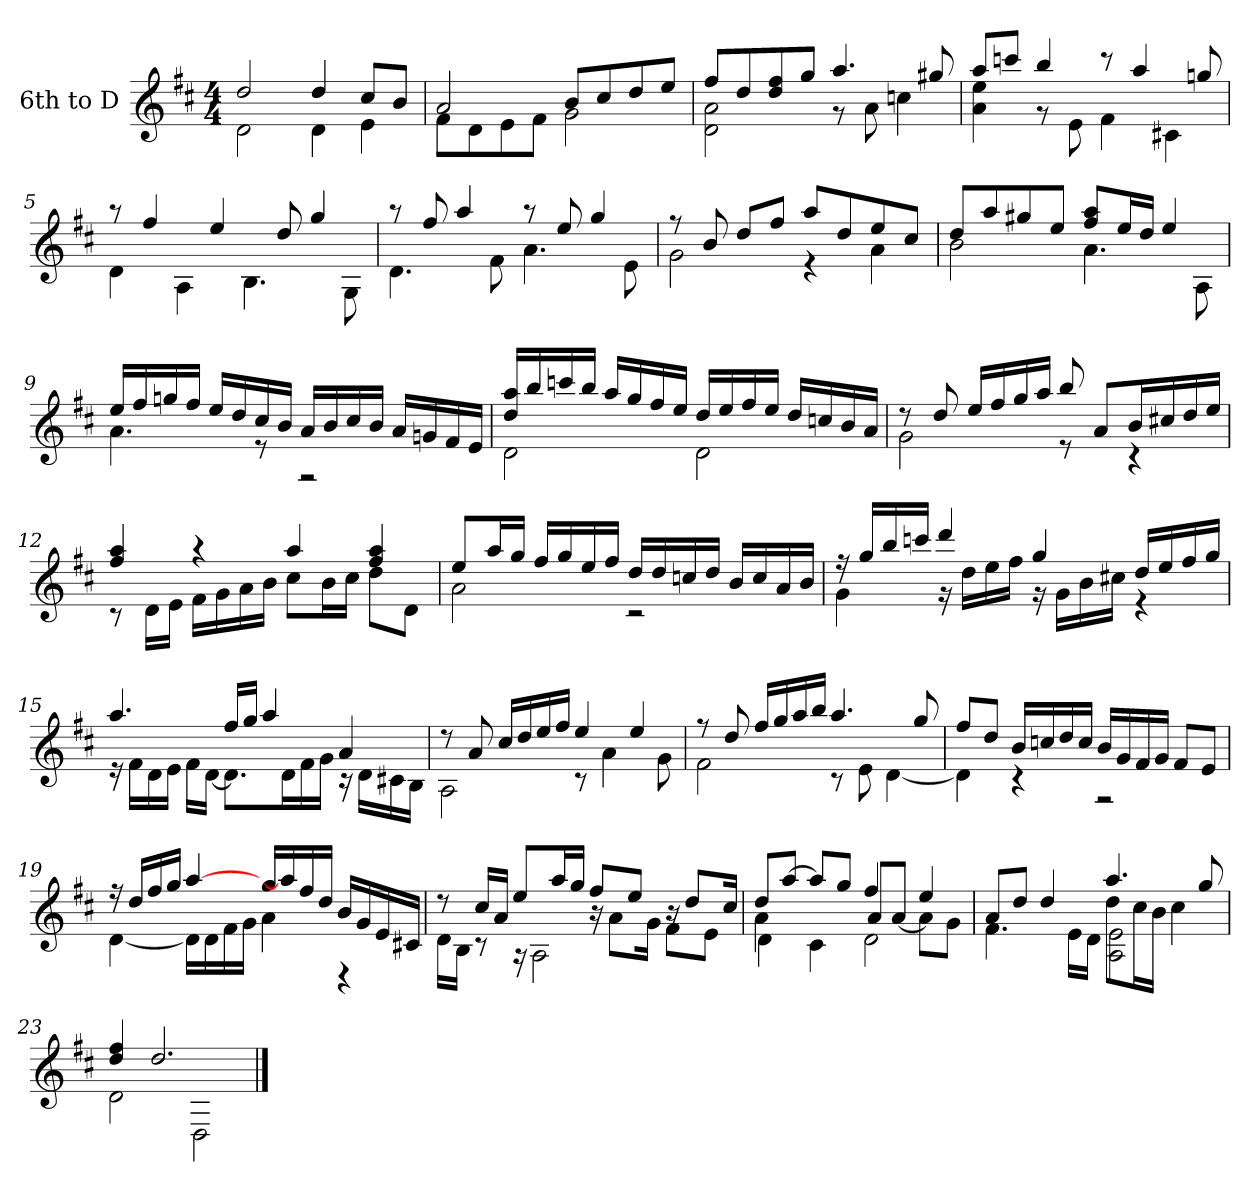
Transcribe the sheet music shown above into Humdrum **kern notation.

**kern
*part1
*staff1
*I"6th to D
!!LO:PB:g=z
*clefG2
*ITrd7c12
*k[f#c#]
*D:
*M4/4
*MM72
=1
*^
2di/	2Di\
4di/	4Di\
8c#i/L	4Ei\
8Bi/J	.
=2	=2
2Ai/	8F#i\L
.	8Di\
.	8Ei\
.	8F#i\J
8Bi/L	2Gi\
8c#i/	.
8di/	.
8ei/J	.
=3	=3
8f#i/L	2Di\ 2Ai
8di/	.
8di/ 8f#i	.
8gi/J	.
4.ai/	8r
.	8Ai\
.	4cni\
8g#Xi/	.
=4	=4
8ai/L	4Ai\ 4ei
8ccni/J	.
4bi/	8r
.	8Ei\
8r	4F#i\
4ai/	.
.	4C#Xi\
8gni/	.
!!LO:LB:g=z	!!
=5	=5
8r	4Di\
4f#i/	.
.	4AAi\
4ei/	.
.	4.BBi\
8di/	.
4gi/	.
.	8GGi\
=6	=6
8r	4.Di\
8f#i/	.
4ai/	.
.	8F#i\
8r	4.Ai\
8ei/	.
4gi/	.
.	8Ei\
=7	=7
8r	2Gi\
8Bi/	.
8di/L	.
8f#i/J	.
8ai/L	4r
8di/	.
8ei/	4Ai\
8c#i/J	.
=8	=8
8di/L	2Bi\
8ai/	.
8g#Xi/	.
8ei/J	.
8f#i/ 8aiL	4.Ai\
16ei/L	.
16di/JJ	.
4ei/	.
.	8AAi\
!!LO:LB:g=z	!!
=9	=9
16ei/LL	4.Ai\
16f#i/	.
16gni/	.
16f#i/JJ	.
16ei/LL	.
16di/	.
16c#i/	8r
16Bi/JJ	.
16Ai/LL	2r
16Bi/	.
16c#i/	.
16Bi/JJ	.
16Ai/LL	.
16Gni/	.
16F#i/	.
16Ei/JJ	.
=10	=10
16di/ 16aiLL	2Di\
16bi/	.
16ccni/	.
16bi/JJ	.
16ai/LL	.
16gi/	.
16f#i/	.
16ei/JJ	.
16di/LL	2Di\
16ei/	.
16f#i/	.
16ei/JJ	.
16di/LL	.
16cni/	.
16Bi/	.
16Ai/JJ	.
=11	=11
8r	2Gi\
8di/	.
16ei/LL	.
16f#i/	.
16gi/	.
16ai/JJ	.
8bi/	8r
8Ai/L	8ryy
16Bi/L	4r
16c#Xi/	.
16di/	.
16ei/JJ	.
!!LO:LB:g=z	!!
=12	=12
4f#i/ 4ai	8r
.	16Di\LL
.	16Ei\JJ
4r	16F#i\LL
.	16Gi\
.	16Ai\
.	16Bi\JJ
4ai/	8c#i\L
.	16Bi\L
.	16c#i\JJ
4f#i/ 4ai	8di\L
.	8Di\J
=13	=13
8ei/L	2Ai\
16ai/L	.
16gi/JJ	.
16f#i/LL	.
16gi/	.
16ei/	.
16f#i/JJ	.
16di/LL	2r
16di/	.
16cni/	.
16di/JJ	.
16Bi/LL	.
16ci/	.
16Ai/	.
16Bi/JJ	.
=14	=14
16r	4Gi\
16gi/LL	.
16bi/	.
16ccni/JJ	.
4ddi/	16r
.	16di\LL
.	16ei\
.	16f#i\JJ
4gi/	16r
.	16Gi\LL
.	16Bi\
.	16c#Xi\JJ
16di/LL	4r
16ei/	.
16f#i/	.
16gi/JJ	.
!!LO:LB:g=z	!!
=15	=15
4.ai/	16r
.	16F#i\LL
.	16Di\
.	16Ei\JJ
.	16F#i\LL
.	[16Di\JJ
16f#i/LL	8.Di\L]
16gi/JJ	.
4ai/	.
.	16Di\L
.	16F#i\
.	16Gi\JJ
4Ai/	16r
.	16Di\LL
.	16C#Xi\
.	16BBi\JJ
=16	=16
8r	2AAi\
8Ai/	.
16c#i/LL	.
16di/	.
16ei/	.
16f#i/JJ	.
4ei/	8r
.	4Ai\
4ei/	.
.	8Gi\
=17	=17
8r	2F#i\
8di/	.
16f#i/LL	.
16gi/	.
16ai/	.
16bi/JJ	.
4.ai/	8r
.	8Ei\
.	[4Di\
8gi/	.
!!LO:LB:g=z	!!
=18	=18
8f#i/L	4Di\]
8di/J	.
16Bi/LL	4r
16cni/	.
16di/	.
16ci/JJ	.
16Bi/LL	2r
16Gi/	.
16F#i/	.
16Gi/JJ	.
8F#i/L	.
8Ei/J	.
=19	=19
16r	[4Di\
16di/LL	.
16f#i/	.
16gi/JJ	.
[4ai/	16Di\LL]
.	16Di\
.	16F#i\
.	16Gi\JJ
16gi/LL	4Ai\
16ai/]	.
16f#i/	.
16di/JJ	.
16Bi/LL	4r
16Gi/	.
16Ei/	.
16C#Xi/JJ	.
=20	=20
*	*^
8r	16Di\LL	4ryy
.	16BBi\JJ	.
16c#i/LL	8r	.
16Ai/JJ	.	.
8ei/L	4ryy	16r
.	.	2AAi\
16ai/L	.	.
16gi/JJ	.	.
8f#i/L	16r	.
.	8Ai\L	.
8ei/J	.	.
.	16Gi\Jk	.
16r	8F#i\L	.
8di/L	.	8.ryy
.	8Ei\J	.
16c#i/Jk	.	.
!!LO:LB:g=z	!!	!!
=21	=21	=21
8di/L	4Ai\	4Di\
[8ai/J	.	.
8ai/L]	4C#i\	4ryy
8gi/J	.	.
4f#i/	8Ai/L	2Di\
.	[8Ai/J	.
4ei/	8Ai\L]	.
.	8Gi\J	.
=22	=22	=22
8Ai/L	4.F#i\	2ryy
8di/J	.	.
4di/	.	.
.	16Ei\LL	.
.	16Di\JJ	.
4.ai/	8di\L	2AAi\ 2Ei
.	16c#i\L	.
.	16Bi\JJ	.
.	4c#i\	.
8gi/	.	.
*	*v	*v
=23	=23
4di/ 4f#i	2Di\
2.di/	.
.	2DDi\
*v	*v
==
*-
